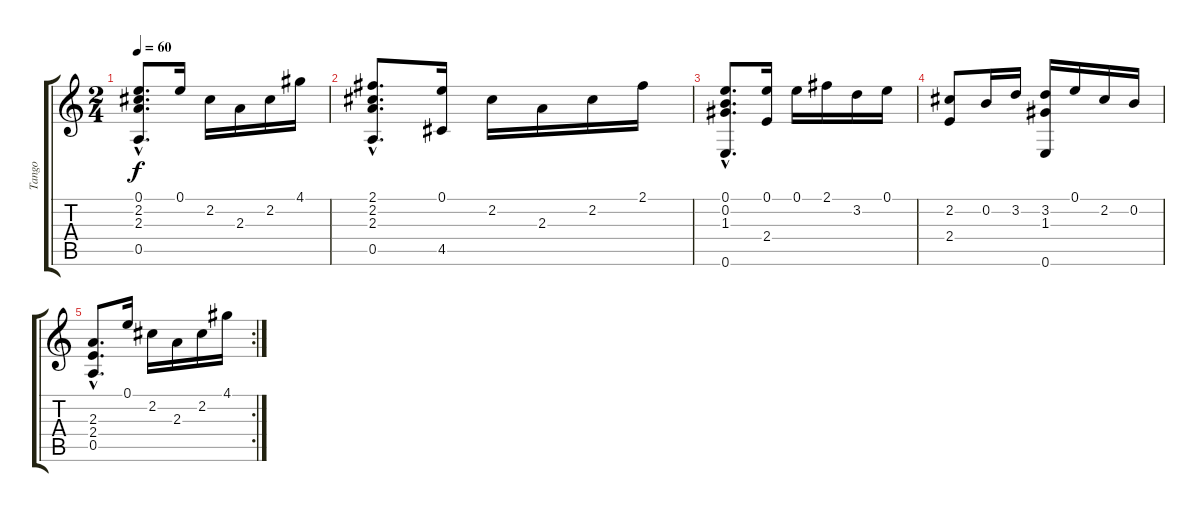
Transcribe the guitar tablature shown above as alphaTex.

\track ("Tango" "Tango") {instrument acousticguitarnylon}
\staff {score tabs}
\tuning (E4 B3 G3 D3 A2 E2) {hide}
\ts (2 4)
\tempo 60
\clef g2
\ks c
(0.1{hac} 2.2{hac} 2.3{hac} 0.5{hac}).8{d dy f} 0.1.16 2.2.16 2.3.16 2.2.16 4.1.16 |
(2.1{hac} 2.2{hac} 2.3{hac} 0.5{hac}).8{d} (0.1 4.5).16 2.2.16 2.3.16 2.2.16 2.1.16 |
(0.1{hac} 0.2{hac} 1.3{hac} 0.6{hac}).8{d} (0.1 2.4).16 0.1.16 2.1.16 3.2.16 0.1.16 |
(2.2 2.4).8 0.2.16 3.2.16 (3.2 1.3 0.6).16 0.1.16 2.2.16 0.2.16 |
\rc 2
(2.3{hac} 2.4{hac} 0.5{hac}).8{d} 0.1.16 2.2.16 2.3.16 2.2.16 4.1.16
